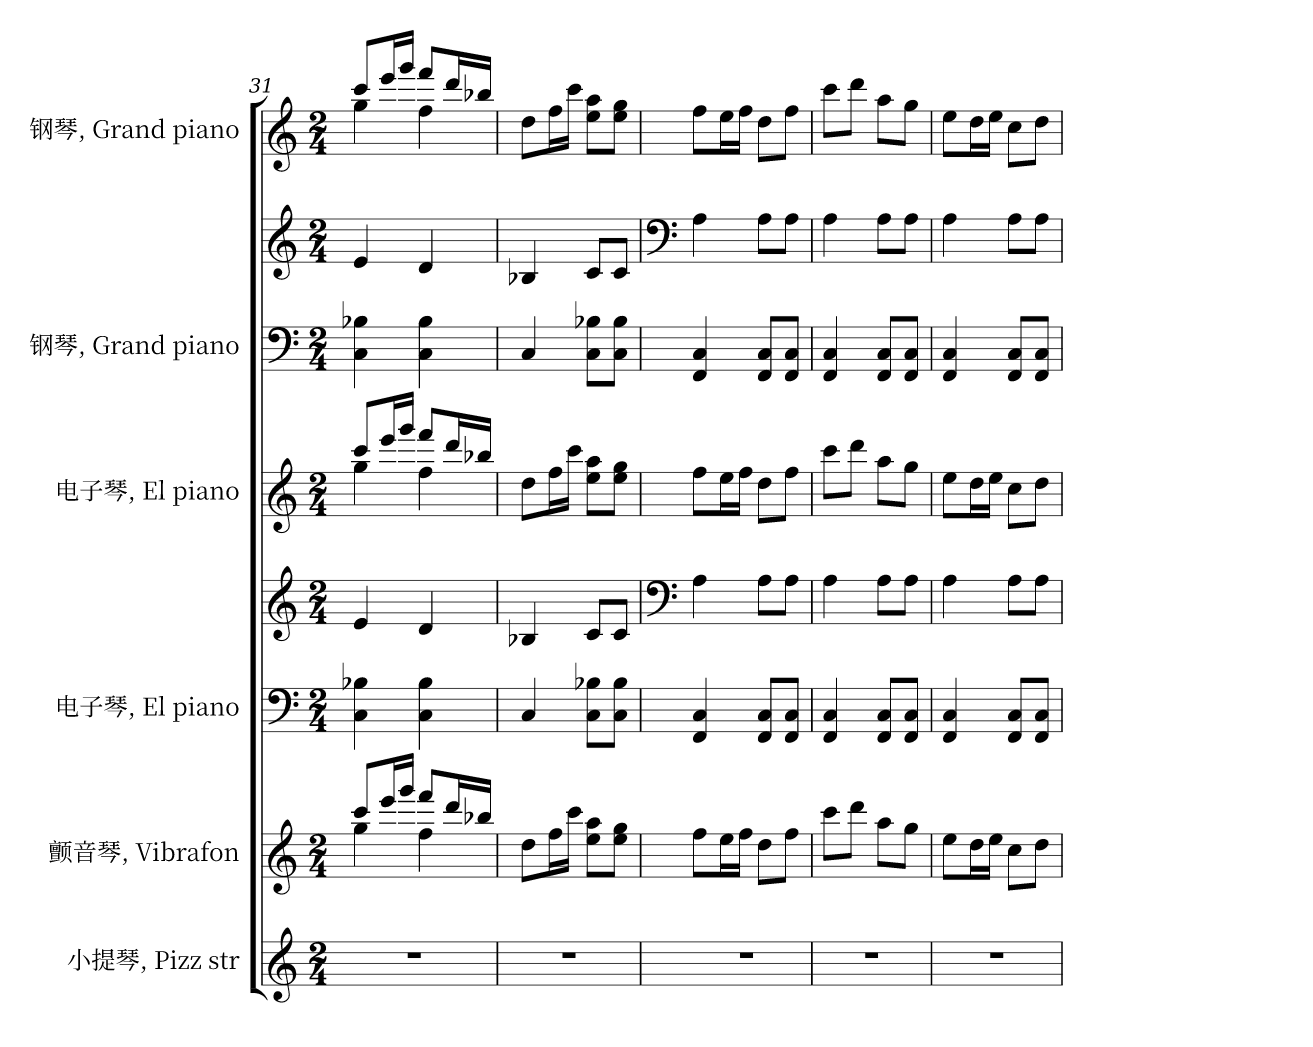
**kern	**kern	**kern	**kern	**kern	**kern	**kern	**kern
*part6	*part5	*part4	*part4	*part3	*part2	*part2	*part1
*staff8	*staff7	*staff6	*staff5	*staff4	*staff3	*staff2	*staff1
*I"小提琴, Pizz str	*I"颤音琴, Vibrafon	*I"电子琴, El piano	*	*I"电子琴, El piano	*I"钢琴, Grand piano	*	*I"钢琴, Grand piano
*	*I'Vib.	*I'El. Pno.	*	*I'El. Pno.	*I'Pno.	*	*I'Pno.
*clefG2	*clefG2	*clefF4	*clefG2	*clefG2	*clefF4	*clefG2	*clefG2
*k[]	*k[]	*k[]	*k[]	*k[]	*k[]	*k[]	*k[]
*M2/4	*M2/4	*M2/4	*M2/4	*M2/4	*M2/4	*M2/4	*M2/4
=31	=31	=31	=31	=31	=31	=31	=31
*	*^	*	*	*^	*	*	*^
2r	8ccc/L	4gg\	4C\ 4B-X\	4e/	8ccc/L	4gg\	4C\ 4B-X\	4e/	8ccc/L	4gg\
.	16eee/L	.	.	.	16eee/L	.	.	.	16eee/L	.
.	16ggg/JJ	.	.	.	16ggg/JJ	.	.	.	16ggg/JJ	.
.	8fff/L	4ff\	4C\ 4B-\	4d/	8fff/L	4ff\	4C\ 4B-\	4d/	8fff/L	4ff\
.	16ddd/L	.	.	.	16ddd/L	.	.	.	16ddd/L	.
.	16bb-X/JJ	.	.	.	16bb-X/JJ	.	.	.	16bb-X/JJ	.
*	*v	*v	*	*	*v	*v	*	*	*v	*v
=32	=32	=32	=32	=32	=32	=32	=32
2r	8dd\L	4C/	4B-X/	8dd\L	4C/	4B-X/	8dd\L
.	16ff\L	.	.	16ff\L	.	.	16ff\L
.	16ccc\JJ	.	.	16ccc\JJ	.	.	16ccc\JJ
.	8ee\ 8aa\L	8C\ 8B-X\L	8c/L	8ee\ 8aa\L	8C\ 8B-X\L	8c/L	8ee\ 8aa\L
.	8ee\ 8gg\J	8C\ 8B-\J	8c/J	8ee\ 8gg\J	8C\ 8B-\J	8c/J	8ee\ 8gg\J
=33	=33	=33	=33	=33	=33	=33	=33
*	*	*	*clefF4	*	*	*clefF4	*
2r	8ff\L	4FF/ 4C/	4A\	8ff\L	4FF/ 4C/	4A\	8ff\L
.	16ee\L	.	.	16ee\L	.	.	16ee\L
.	16ff\JJ	.	.	16ff\JJ	.	.	16ff\JJ
.	8dd\L	8FF/ 8C/L	8A\L	8dd\L	8FF/ 8C/L	8A\L	8dd\L
.	8ff\J	8FF/ 8C/J	8A\J	8ff\J	8FF/ 8C/J	8A\J	8ff\J
=34	=34	=34	=34	=34	=34	=34	=34
2r	8ccc\L	4FF/ 4C/	4A\	8ccc\L	4FF/ 4C/	4A\	8ccc\L
.	8ddd\J	.	.	8ddd\J	.	.	8ddd\J
.	8aa\L	8FF/ 8C/L	8A\L	8aa\L	8FF/ 8C/L	8A\L	8aa\L
.	8gg\J	8FF/ 8C/J	8A\J	8gg\J	8FF/ 8C/J	8A\J	8gg\J
!!LO:PB:g=z
=35	=35	=35	=35	=35	=35	=35	=35
2r	8ee\L	4FF/ 4C/	4A\	8ee\L	4FF/ 4C/	4A\	8ee\L
.	16dd\L	.	.	16dd\L	.	.	16dd\L
.	16ee\JJ	.	.	16ee\JJ	.	.	16ee\JJ
.	8cc\L	8FF/ 8C/L	8A\L	8cc\L	8FF/ 8C/L	8A\L	8cc\L
.	8dd\J	8FF/ 8C/J	8A\J	8dd\J	8FF/ 8C/J	8A\J	8dd\J
=	=	=	=	=	=	=	=
*-	*-	*-	*-	*-	*-	*-	*-
